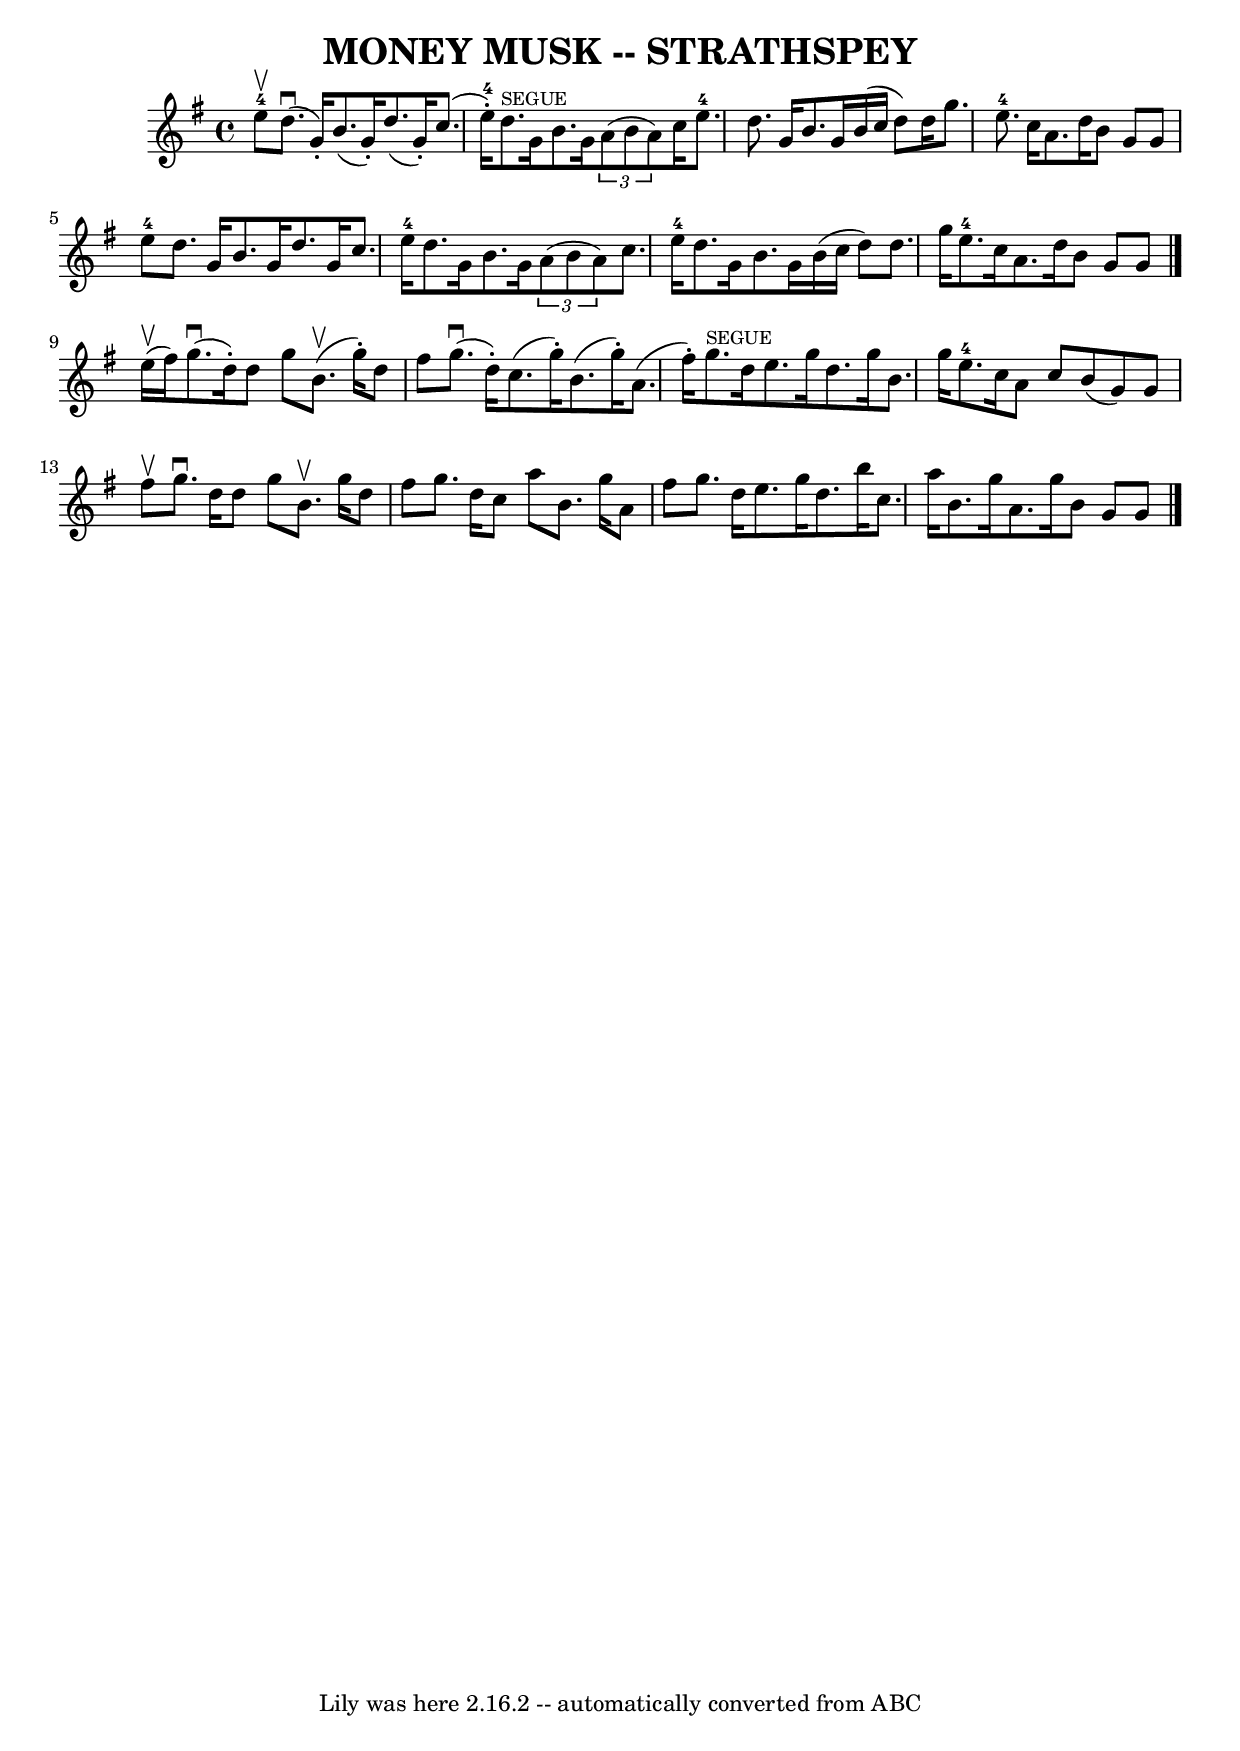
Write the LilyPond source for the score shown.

\version "2.16.2"
\include "Mammoth.ily"
\header {
  %% book = "Ryan's Mammoth Collection of Fiddle Tunes"
  crossRefNumber = "1"
  footnotes = ""
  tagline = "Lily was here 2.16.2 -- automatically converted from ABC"
  title = "MONEY MUSK -- STRATHSPEY"

}
voicedefault =  {


  \override Staff.TimeSignature #'style = #'C
  \time 4/4 
  \key a \dorian
  e''8-4^\upbow       |
  d''8. 
  (^\downbow g'16 -.) b'8. (g'16 -.) d''8. (g'16 -.) c''8. (
  e''16-4-.)   |
  d''8.^\segue g'16 b'8. g'16    
  \times 2/3 { a'8 (b'8 a'8) 
	     } c''16 e''8.-4       |
  
  d''8. g'16 b'8. g'16 b'16 (c''16 d''8) d''16 g''8.    
  |
  e''8.-4 c''16 a'8. d''16 b'8 g'8 g'8 e''8 -4   |
  |
  d''8. g'16 b'8. g'16 d''8. g'16   
  c''8. e''16-4   |
  d''8. g'16 b'8. g'16    \times 2/3 { 
    a'8 (b'8 a'8) 
  } c''8. e''16-4       |
  d''8. g'16 
  b'8. g'16 b'16 (c''16 d''8) d''8. g''16    |
  
  e''8.-4 c''16 a'8. d''16 b'8 g'8 g'8    \bar "|."       
  e''16 (^\upbow fis''16)       |
  g''8. (^\downbow d''16 -.)  
  d''8 g''8 b'8. (^\upbow g''16 -.) d''8 fis''8    |
  
  g''8. (^\downbow d''16 -.) c''8. (g''16 -.) b'8. (g''16 -.)   
  a'8. (fis''16 -.)       |
  g''8.^\segue d''16 e''8.    
  g''16 d''8. g''16 b'8. g''16    |
  e''8.-4 c''16    
  a'8 c''8 b'8 (g'8) g'8 fis''8^\upbow   |
  |
  
  g''8.^\downbow d''16 d''8 g''8 b'8.^\upbow g''16 d''8    
  fis''8    |
  g''8. d''16 c''8 a''8 b'8. g''16 a'8    
  fis''8        |
  g''8. d''16 e''8. g''16 d''8. b''16    
  c''8. a''16    |
  b'8. g''16 a'8. g''16 b'8 g'8    
  g'8    \bar "|."   

}

\score{
  <<

    \context Staff="default"
    {
      \voicedefault 
      
    }

  >>
  \layout {
    
  }
  \midi {
  }

}
